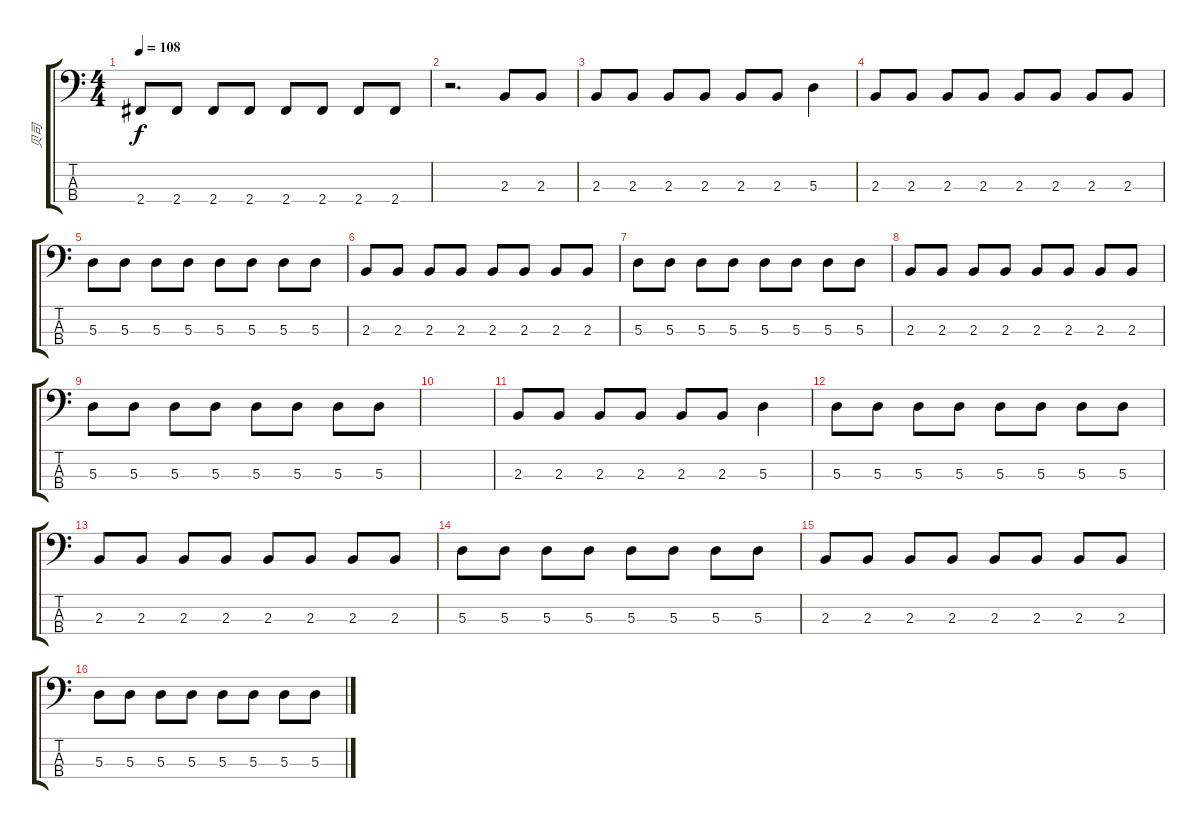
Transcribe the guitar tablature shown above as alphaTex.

\track ("贝司" "贝司") {instrument electricbasspick}
\staff {score tabs}
\tuning (G2 D2 A1 E1) {hide}
\ts (4 4)
\tempo 108
\clef f4
\ks c
2.4.8{dy f} 2.4.8 2.4.8 2.4.8 2.4.8 2.4.8 2.4.8 2.4.8 |
r.2{d} 2.3.8 2.3.8 |
2.3.8 2.3.8 2.3.8 2.3.8 2.3.8 2.3.8 5.3.4 |
2.3.8 2.3.8 2.3.8 2.3.8 2.3.8 2.3.8 2.3.8 2.3.8 |
5.3.8 5.3.8 5.3.8 5.3.8 5.3.8 5.3.8 5.3.8 5.3.8 |
2.3.8 2.3.8 2.3.8 2.3.8 2.3.8 2.3.8 2.3.8 2.3.8 |
5.3.8 5.3.8 5.3.8 5.3.8 5.3.8 5.3.8 5.3.8 5.3.8 |
2.3.8 2.3.8 2.3.8 2.3.8 2.3.8 2.3.8 2.3.8 2.3.8 |
5.3.8 5.3.8 5.3.8 5.3.8 5.3.8 5.3.8 5.3.8 5.3.8 |
|
2.3.8 2.3.8 2.3.8 2.3.8 2.3.8 2.3.8 5.3.4 |
5.3.8 5.3.8 5.3.8 5.3.8 5.3.8 5.3.8 5.3.8 5.3.8 |
2.3.8 2.3.8 2.3.8 2.3.8 2.3.8 2.3.8 2.3.8 2.3.8 |
5.3.8 5.3.8 5.3.8 5.3.8 5.3.8 5.3.8 5.3.8 5.3.8 |
2.3.8 2.3.8 2.3.8 2.3.8 2.3.8 2.3.8 2.3.8 2.3.8 |
5.3.8 5.3.8 5.3.8 5.3.8 5.3.8 5.3.8 5.3.8 5.3.8
